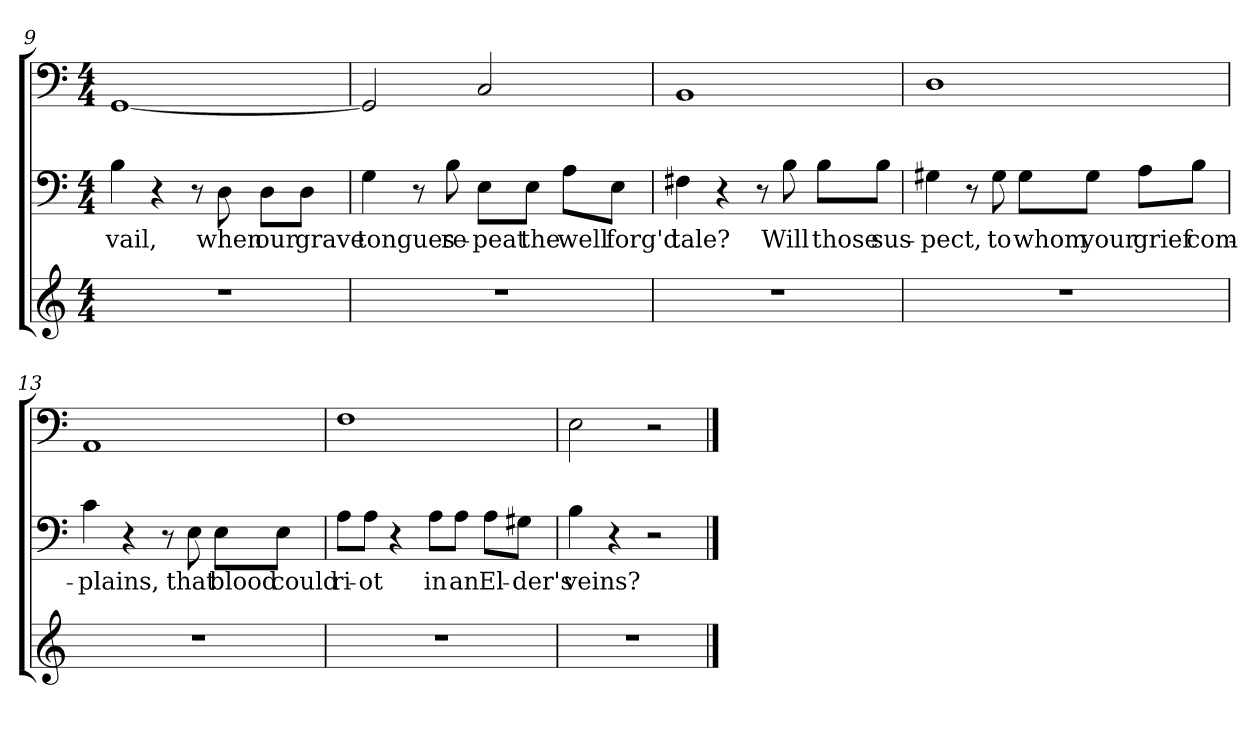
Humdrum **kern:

**kern	**kern	**text	**kern
*part3	*part2	*part2	*part1
*staff3	*staff2	*staff2	*staff1
*clefG2	*clefF4	*	*clefF4
*k[]	*k[]	*	*k[]
*a:	*a:	*	*a:
*M4/4	*M4/4	*	*M4/4
=9	=9	=9	=9
1r	4B\	-vail,	[1GG/
.	4r	.	.
.	8r	.	.
.	8D\	when	.
.	8D\L	our	.
.	8D\J	grave	.
=10	=10	=10	=10
1r	4G\	tongues	2GG/]
.	8r	.	.
.	8B\	re-	.
.	8E\L	-peat	2C/
.	8E\J	the	.
.	8A\L	well	.
.	8E\J	forg'd	.
=11	=11	=11	=11
1r	4F#X\	tale?	1BB/
.	4r	.	.
.	8r	.	.
.	8B\	Will	.
.	8B\L	those	.
.	8B\J	sus-	.
=12	=12	=12	=12
1r	4G#X\	-pect,	1D\
.	8r	.	.
.	8G#\	to	.
.	8G#\L	whom	.
.	8G#\J	your	.
.	8A\L	grief	.
.	8B\J	com-	.
=13	=13	=13	=13
1r	4c\	-plains,	1AA/
.	4r	.	.
.	8r	.	.
.	8E\	that	.
.	8E\L	blood	.
.	8E\J	could	.
=14	=14	=14	=14
1r	8A\L	ri-	1F\
.	8A\J	-ot	.
.	4r	.	.
.	8A\L	in	.
.	8A\J	an	.
.	8A\L	El-	.
.	8G#X\J	-der's	.
=15	=15	=15	=15
1r	4B\	veins?	2E\
.	4r	.	.
.	2r	.	2r
==	==	==	==
*-	*-	*-	*-
